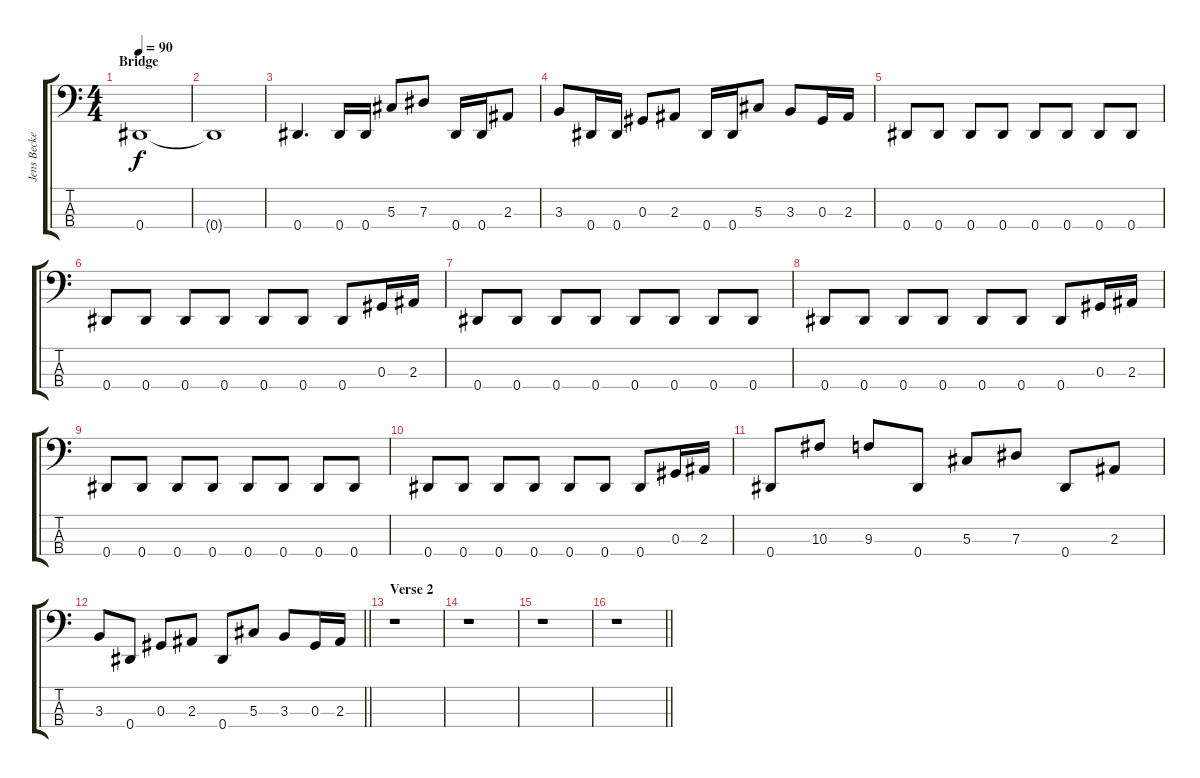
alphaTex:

\track ("Jens Becker" "Jens Becke") {instrument electricbasspick}
\staff {score tabs}
\tuning (Gb2 Db2 Ab1 Eb1) {hide}
\ts (4 4)
\section ("" "Bridge")
\tempo 90
\clef f4
\ks c
0.4.1{dy f} |
0.4{t}.1 |
0.4.4{d} 0.4.16 0.4.16 5.3.8 7.3.8 0.4.16 0.4.16 2.3.8 |
3.3.8 0.4.16 0.4.16 0.3.8 2.3.8 0.4.16 0.4.16 5.3.8 3.3.8 0.3.16 2.3.16 |
0.4.8 0.4.8 0.4.8 0.4.8 0.4.8 0.4.8 0.4.8 0.4.8 |
0.4.8 0.4.8 0.4.8 0.4.8 0.4.8 0.4.8 0.4.8 0.3.16 2.3.16 |
0.4.8 0.4.8 0.4.8 0.4.8 0.4.8 0.4.8 0.4.8 0.4.8 |
0.4.8 0.4.8 0.4.8 0.4.8 0.4.8 0.4.8 0.4.8 0.3.16 2.3.16 |
0.4.8 0.4.8 0.4.8 0.4.8 0.4.8 0.4.8 0.4.8 0.4.8 |
0.4.8 0.4.8 0.4.8 0.4.8 0.4.8 0.4.8 0.4.8 0.3.16 2.3.16 |
0.4.8 10.3.8 9.3.8 0.4.8 5.3.8 7.3.8 0.4.8 2.3.8 |
\barLineRight lightlight
3.3.8 0.4.8 0.3.8 2.3.8 0.4.8 5.3.8 3.3.8 0.3.16 2.3.16 |
\section ("" "Verse 2")
r.1 |
r.1 |
r.1 |
\barLineRight lightlight
r.1
